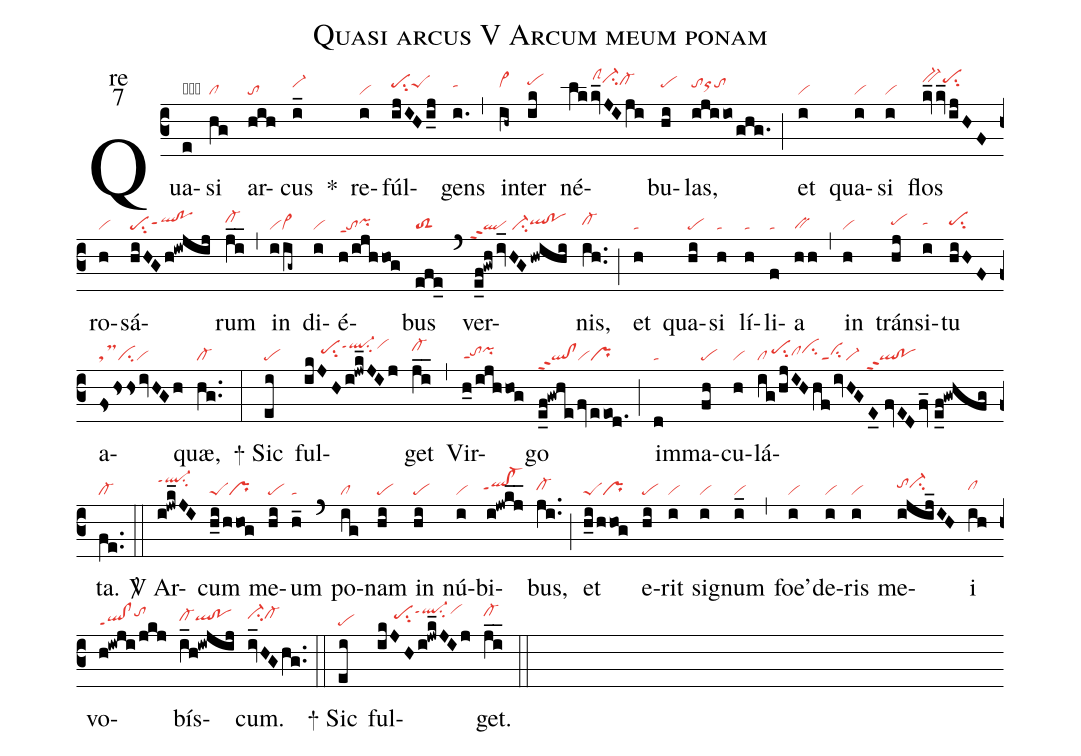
name:Quasi arcus V Arcum meum ponam;
office-part:re;
mode:7;
nabc-lines:1;
%%
(c3) Qua(e|obta)si(hg|cl) ar(hih|to)cus(i_|vi-hi) <sp>*</sp>() re(i|vi)fúl(ijIHi_j|pehisu2peShi)gens(i.|tahi) (,) in(ih~|vi>hi)ter(ik|pehj) né(lkkv_JIji|///////clShlci-hkcl-hj)bu(hi|pehi)las,(ijiio/ghg.|tohiorhitohi) (;) et(i|vi) qua(i|vi)si(i|vi) flos(kv_kv_ijHF|bv-hkpehksu2) ro(h|vi)sá(hiHGh!iwjij|pesu2qlhh!pohhppt1)rum(ji__|cl-hi) (,) in(iig~|vivi>) di(i|vi)é(h/ijhhog|toppt1pihh)bus(efe_|toS2) (`) ver(e_f!gwh/iv_HGhwihi|`qlppt2/ci-qlhh!pohh)nis,(ih..|cl-hh) (;) et(h|ta) qua(hi|pe)si(h|ta) lí(h|ta)li(f|ta)a(hh|bv) (,) in(h|vi) trán(hj|pehh)si(i|tahh)tu(hiHF|pehhsu2) a(fshshsivHGh|tsMcivi)quæ,(hg..|cl-) (:)

<sp>+</sp> Sic(ei|pe) ful(ikJHi!jwk_JIj|/////pehisu2ql-hkppt1su2vihk)get(j_i_|cl-hj) (,) Vir(h_0/ijhhog|tohhppt1pihi)go(e_f!gwhe/fv/eeod.|ql!clppt2vipr) (;) im(d|ta)ma(fh|pe)cu(h|vi)lá(ig/hjIHhf/ivHGE_0//fvEDfv_//e_f!gwhfg|cl/pehisu2clhhcihicippt1vi-//ql!poppt2)ta.(fe..|cl-) (::)

<sp>V/</sp> Ar(i!jwk_JI|ql-hkppt1su2)cum(h_i/hhog|peSpr) me(hi|pe)um(h_|ta) (`) po(ig|cl)nam(hi|pe) in(hi|pe) nú(i|vi)bi(i!jwkj__|`qlhh!cl-hhppt1)bus,(ji..|cl-hh) (;) et(h_i/hhog|peSpr) e(hi|pe)rit(i|vi) sig(i|vi)num(i_|vi) (,) f<sp>oe'</sp>(i|vi)de(i|vi)ris(i|vi) me(ijij_IH|tohici-hi)i(ih|clhh) vo(h!iwji/jkj|ql!clppt1tohj)bís(i_h!iwjij|cl-hhqlhh!pohh)cum.(iv_HGhg..|ci-hicl-hi) (::)

<sp>+</sp> Sic(ei|pe) ful(ikJHi!jwk_JIj|/////pehisu2ql-hkppt1su2vihk)get.(j_i_|cl-hj) (::)
